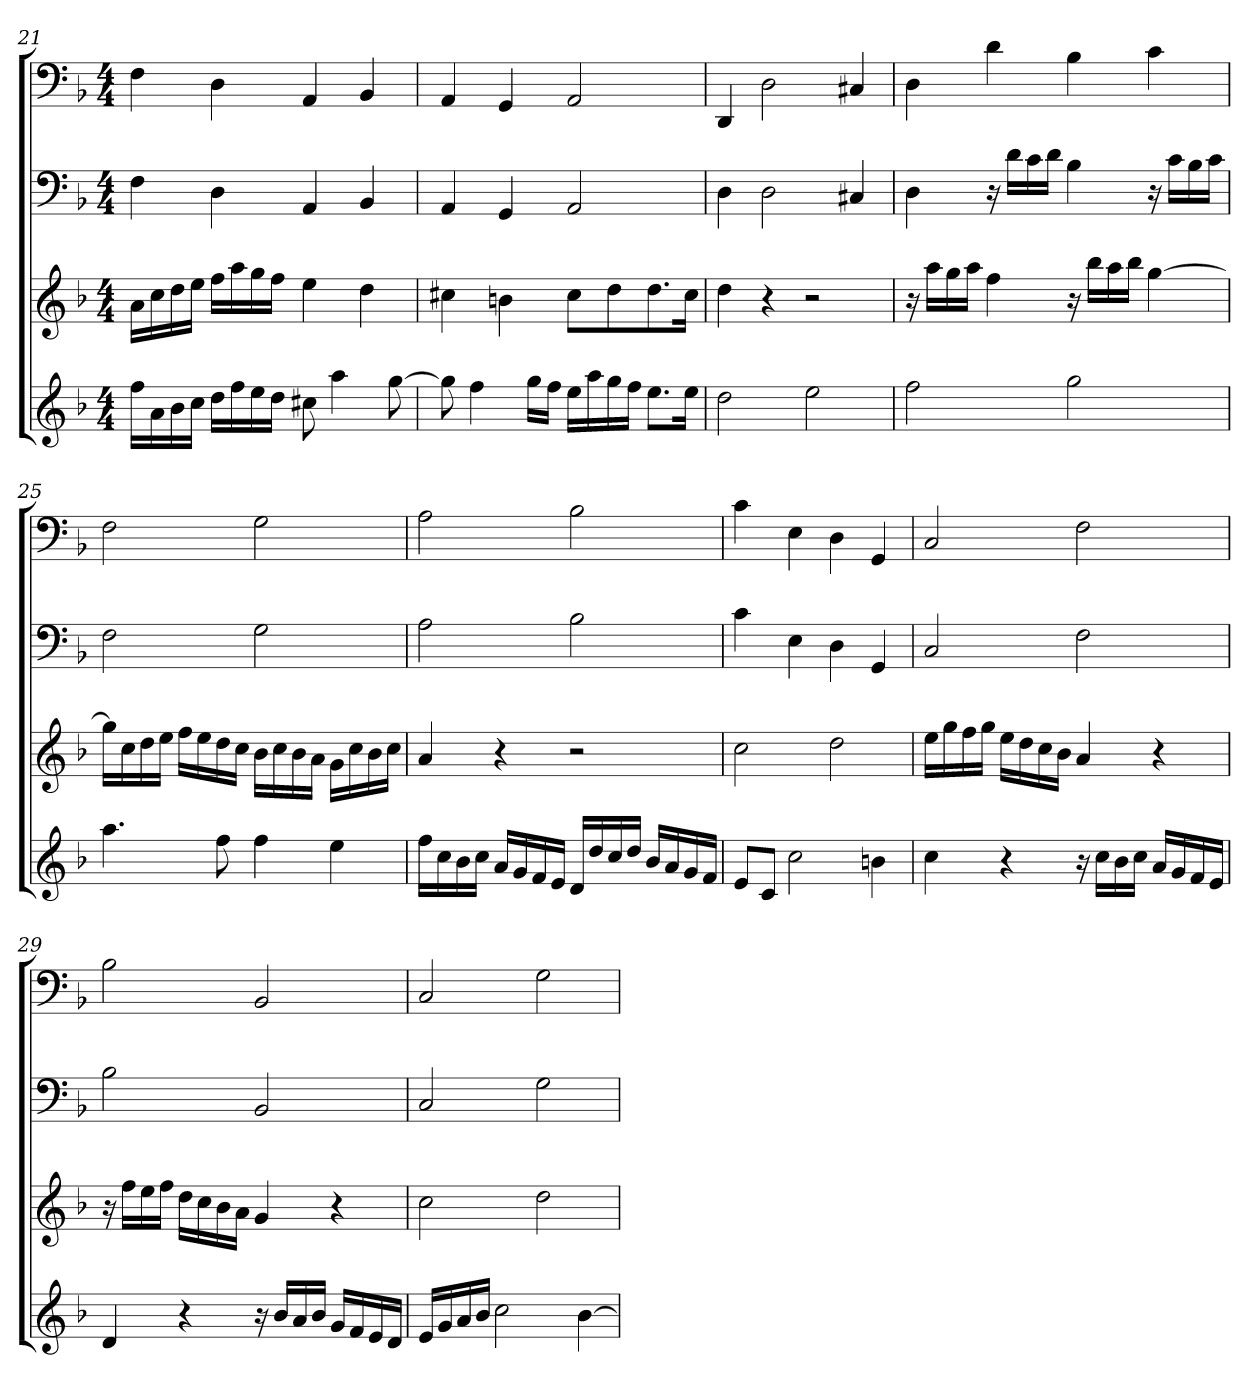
**kern	**kern	**kern	**kern
*part4	*part3	*part2	*part1
*staff4	*staff3	*staff2	*staff1
*clefG2	*clefG2	*clefF4	*clefF4
*k[b-]	*k[b-]	*k[b-]	*k[b-]
*F:	*F:	*F:	*F:
*M4/4	*M4/4	*M4/4	*M4/4
=21	=21	=21	=21
16ff\LL	16a\LL	4F\	4F\
16a\	16cc\	.	.
16b-\	16dd\	.	.
16cc\JJ	16ee\JJ	.	.
16dd\LL	16ff\LL	4D\	4D\
16ff\	16aa\	.	.
16ee\	16gg\	.	.
16dd\JJ	16ff\JJ	.	.
8cc#X\	4ee\	4AA/	4AA/
4aa\	.	.	.
.	4dd\	4BB-/	4BB-/
[8gg\	.	.	.
=22	=22	=22	=22
8gg\]	4cc#X\	4AA/	4AA/
4ff\	.	.	.
.	4bn\	4GG/	4GG/
16gg\LL	.	.	.
16ff\JJ	.	.	.
16ee\LL	8cc#\L	2AA/	2AA/
16aa\	.	.	.
16gg\	8dd\	.	.
16ff\JJ	.	.	.
8.ee\L	8.dd\	.	.
16ee\Jk	16cc#\Jk	.	.
=23	=23	=23	=23
2dd\	4dd\	4D\	4DD/
.	4r	2D\	2D\
2ee\	2r	.	.
.	.	4C#X/	4C#X/
=24	=24	=24	=24
2ff\	16r	4D\	4D\
.	16aa\LL	.	.
.	16gg\	.	.
.	16aa\JJ	.	.
.	4ff\	16r	4d\
.	.	16d\LL	.
.	.	16c\	.
.	.	16d\JJ	.
2gg\	16r	4B-\	4B-\
.	16bb-\LL	.	.
.	16aa\	.	.
.	16bb-\JJ	.	.
.	[4gg\	16r	4c\
.	.	16c\LL	.
.	.	16B-\	.
.	.	16c\JJ	.
=25	=25	=25	=25
4.aa\	16gg\LL]	2F\	2F\
.	16cc\	.	.
.	16dd\	.	.
.	16ee\JJ	.	.
.	16ff\LL	.	.
.	16ee\	.	.
8ff\	16dd\	.	.
.	16cc\JJ	.	.
4ff\	16b-\LL	2G\	2G\
.	16cc\	.	.
.	16b-\	.	.
.	16a\JJ	.	.
4ee\	16g\LL	.	.
.	16cc\	.	.
.	16b-\	.	.
.	16cc\JJ	.	.
=26	=26	=26	=26
16ff\LL	4a/	2A\	2A\
16cc\	.	.	.
16b-\	.	.	.
16cc\JJ	.	.	.
16a/LL	4r	.	.
16g/	.	.	.
16f/	.	.	.
16e/JJ	.	.	.
16d/LL	2r	2B-\	2B-\
16dd/	.	.	.
16cc/	.	.	.
16dd/JJ	.	.	.
16b-/LL	.	.	.
16a/	.	.	.
16g/	.	.	.
16f/JJ	.	.	.
=27	=27	=27	=27
8e/L	2cc\	4c\	4c\
8c/J	.	.	.
2cc\	.	4E\	4E\
.	2dd\	4D\	4D\
4bn\	.	4GG/	4GG/
=28	=28	=28	=28
4cc\	16ee\LL	2C/	2C/
.	16gg\	.	.
.	16ff\	.	.
.	16gg\JJ	.	.
4r	16ee\LL	.	.
.	16dd\	.	.
.	16cc\	.	.
.	16b-\JJ	.	.
16r	4a/	2F\	2F\
16cc\LL	.	.	.
16b-\	.	.	.
16cc\JJ	.	.	.
16a/LL	4r	.	.
16g/	.	.	.
16f/	.	.	.
16e/JJ	.	.	.
=29	=29	=29	=29
4d/	16r	2B-\	2B-\
.	16ff\LL	.	.
.	16ee\	.	.
.	16ff\JJ	.	.
4r	16dd\LL	.	.
.	16cc\	.	.
.	16b-\	.	.
.	16a\JJ	.	.
16r	4g/	2BB-/	2BB-/
16b-/LL	.	.	.
16a/	.	.	.
16b-/JJ	.	.	.
16g/LL	4r	.	.
16f/	.	.	.
16e/	.	.	.
16d/JJ	.	.	.
=30	=30	=30	=30
16e/LL	2cc\	2C/	2C/
16g/	.	.	.
16a/	.	.	.
16b-/JJ	.	.	.
2cc\	.	.	.
.	2dd\	2G\	2G\
[4b-\	.	.	.
=	=	=	=
*-	*-	*-	*-
